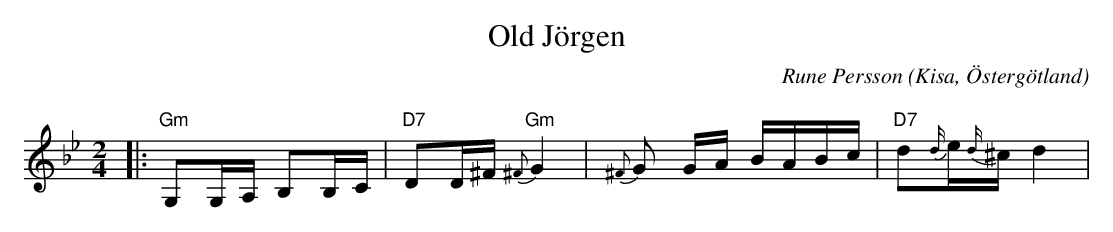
X:1
T:Old Jörgen
C:Rune Persson
O:Kisa, Östergötland
Q:60
M:2/4
L:1/8
K:Gm
|:"Gm"G,G,/A,/ B,B,/C/|"D7"DD/^F/ "Gm"{^F}G2|{^F}G G/A/ B/A/B/c/|"D7"d{d/}e/{d/}^c/ d2|
